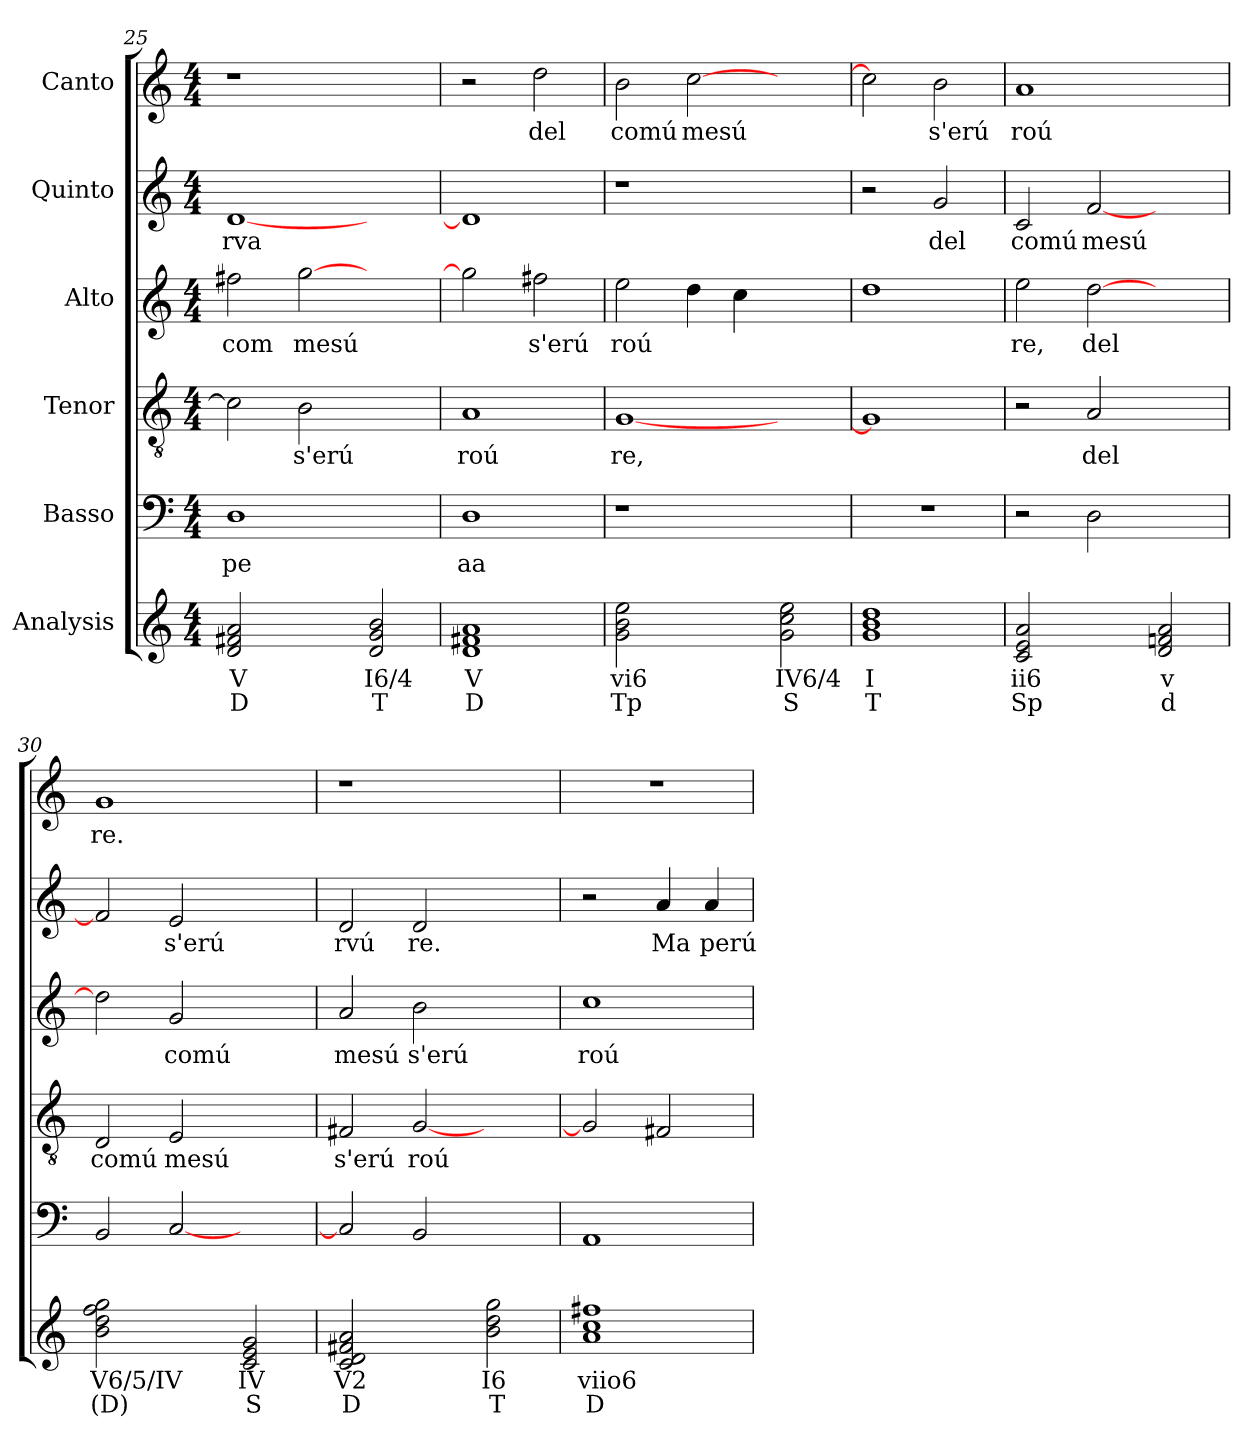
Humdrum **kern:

**kern	**text	**text	**kern	**text	**kern	**text	**kern	**text	**kern	**text	**kern	**text
*part6	*part6	*part6	*part5	*part5	*part4	*part4	*part3	*part3	*part2	*part2	*part1	*part1
*staff6	*staff6	*staff6	*staff5	*staff5	*staff4	*staff4	*staff3	*staff3	*staff2	*staff2	*staff1	*staff1
*I"Analysis	*	*	*I"Basso	*	*I"Tenor	*	*I"Alto	*	*I"Quinto	*	*I"Canto	*
*	*	*	*clefF4	*	*clefGv2	*	*clefG2	*	*clefG2	*	*clefG2	*
*k[]	*	*	*k[]	*	*k[]	*	*k[]	*	*k[]	*	*k[]	*
*M4/4	*	*	*M4/4	*	*M4/4	*	*M4/4	*	*M4/4	*	*M4/4	*
=25	=25	=25	=25	=25	=25	=25	=25	=25	=25	=25	=25	=25
!	!	!	!	!LO:LY:b	!	!	!	!	!	!	!	!
!	!	!	!	!	!	!	!	!LO:LY:b	!	!	!	!
!	!	!	!	!	!	!	!	!	!	!LO:LY:b	!	!
2d 2f#X 2a	V	D	1D	pe	2c\]	.	2ff#X\	com	[1d	rva	1r	.
!	!	!	!	!	!	!LO:LY:b	!	!	!	!	!	!
!	!	!	!	!	!	!	!	!LO:LY:b	!	!	!	!
2ryy	.	.	.	.	2B\	s'erú	[2gg\	mesú	.	.	.	.
2d 2g 2b	I6/4	T	2ryy	.	2ryy	.	2ryy	.	2ryy	.	2ryy	.
=26	=26	=26	=26	=26	=26	=26	=26	=26	=26	=26	=26	=26
!	!	!	!	!LO:LY:b	!	!	!	!	!	!	!	!
!	!	!	!	!	!	!LO:LY:b	!	!	!	!	!	!
1d 1f#X 1a	V	D	1D	aa	1A	roú	2gg\]	.	1d]	.	2r	.
!	!	!	!	!	!	!	!	!LO:LY:b	!	!	!	!
!	!	!	!	!	!	!	!	!	!	!	!	!LO:LY:b
.	.	.	.	.	.	.	2ff#X\	s'erú	.	.	2dd\	del
=27	=27	=27	=27	=27	=27	=27	=27	=27	=27	=27	=27	=27
!	!	!	!	!	!	!LO:LY:b	!	!	!	!	!	!
!	!	!	!	!	!	!	!	!LO:LY:b	!	!	!	!
!	!	!	!	!	!	!	!	!	!	!	!	!LO:LY:b
2g 2b 2ee	vi6	Tp	1r	.	[1G	re,	2ee\	roú	1r	.	2b\	comú
!	!	!	!	!	!	!	!	!	!	!	!	!LO:LY:b
2ryy	.	.	.	.	.	.	4dd\	.	.	.	[2cc\	mesú
.	.	.	.	.	.	.	4cc\	.	.	.	.	.
2g 2cc 2ee	IV6/4	S	2ryy	.	2ryy	.	2ryy	.	2ryy	.	2ryy	.
=28	=28	=28	=28	=28	=28	=28	=28	=28	=28	=28	=28	=28
1g 1b 1dd	I	T	1r	.	1G]	.	1dd	.	2r	.	2cc\]	.
!	!	!	!	!	!	!	!	!	!	!LO:LY:b	!	!
!	!	!	!	!	!	!	!	!	!	!	!	!LO:LY:b
.	.	.	.	.	.	.	.	.	2g/	del	2b\	s'erú
=29	=29	=29	=29	=29	=29	=29	=29	=29	=29	=29	=29	=29
!	!	!	!	!	!	!	!	!LO:LY:b	!	!	!	!
!	!	!	!	!	!	!	!	!	!	!LO:LY:b	!	!
!	!	!	!	!	!	!	!	!	!	!	!	!LO:LY:b
2c 2e 2a	ii6	Sp	2r	.	2r	.	2ee\	re,	2c/	comú	1a	roú
!	!	!	!	!	!	!LO:LY:b	!	!	!	!	!	!
!	!	!	!	!	!	!	!	!LO:LY:b	!	!	!	!
!	!	!	!	!	!	!	!	!	!	!LO:LY:b	!	!
2ryy	.	.	2D\	.	2A/	del	[2dd\	del	[2f/	mesú	.	.
2d 2fn 2a	v	d	2ryy	.	2ryy	.	2ryy	.	2ryy	.	2ryy	.
=30	=30	=30	=30	=30	=30	=30	=30	=30	=30	=30	=30	=30
!	!	!	!	!	!	!LO:LY:b	!	!	!	!	!	!
!	!	!	!	!	!	!	!	!	!	!	!	!LO:LY:b
2b 2dd 2ff 2gg	V6/5/IV	(D)	2BB/	.	2D/	comú	2dd\]	.	2f/]	.	1g	re.
!	!	!	!	!	!	!LO:LY:b	!	!	!	!	!	!
!	!	!	!	!	!	!	!	!LO:LY:b	!	!	!	!
!	!	!	!	!	!	!	!	!	!	!LO:LY:b	!	!
2ryy	.	.	[2C/	.	2E/	mesú	2g/	comú	2e/	s'erú	.	.
2c 2e 2g	IV	S	2ryy	.	2ryy	.	2ryy	.	2ryy	.	2ryy	.
=31	=31	=31	=31	=31	=31	=31	=31	=31	=31	=31	=31	=31
!	!	!	!	!	!	!LO:LY:b	!	!	!	!	!	!
!	!	!	!	!	!	!	!	!LO:LY:b	!	!	!	!
!	!	!	!	!	!	!	!	!	!	!LO:LY:b	!	!
2c 2d 2f#X 2a	V2	D	2C/]	.	2F#X/	s'erú	2a/	mesú	2d/	rvú	1r	.
!	!	!	!	!	!	!LO:LY:b	!	!	!	!	!	!
!	!	!	!	!	!	!	!	!LO:LY:b	!	!	!	!
!	!	!	!	!	!	!	!	!	!	!LO:LY:b	!	!
2ryy	.	.	2BB/	.	[2G/	roú	2b\	s'erú	2d/	re.	.	.
2b 2dd 2gg	I6	T	2ryy	.	2ryy	.	2ryy	.	2ryy	.	2ryy	.
=32	=32	=32	=32	=32	=32	=32	=32	=32	=32	=32	=32	=32
!	!	!	!	!	!	!	!	!LO:LY:b	!	!	!	!
1a 1cc 1ff#X	viio6	D	1AA	.	2G/]	.	1cc	roú	2r	.	1r	.
!	!	!	!	!	!	!	!	!	!	!LO:LY:b	!	!
.	.	.	.	.	2F#X/	.	.	.	4a/	Ma	.	.
!	!	!	!	!	!	!	!	!	!	!LO:LY:b	!	!
.	.	.	.	.	.	.	.	.	4a/	perú	.	.
=	=	=	=	=	=	=	=	=	=	=	=	=
*-	*-	*-	*-	*-	*-	*-	*-	*-	*-	*-	*-	*-
